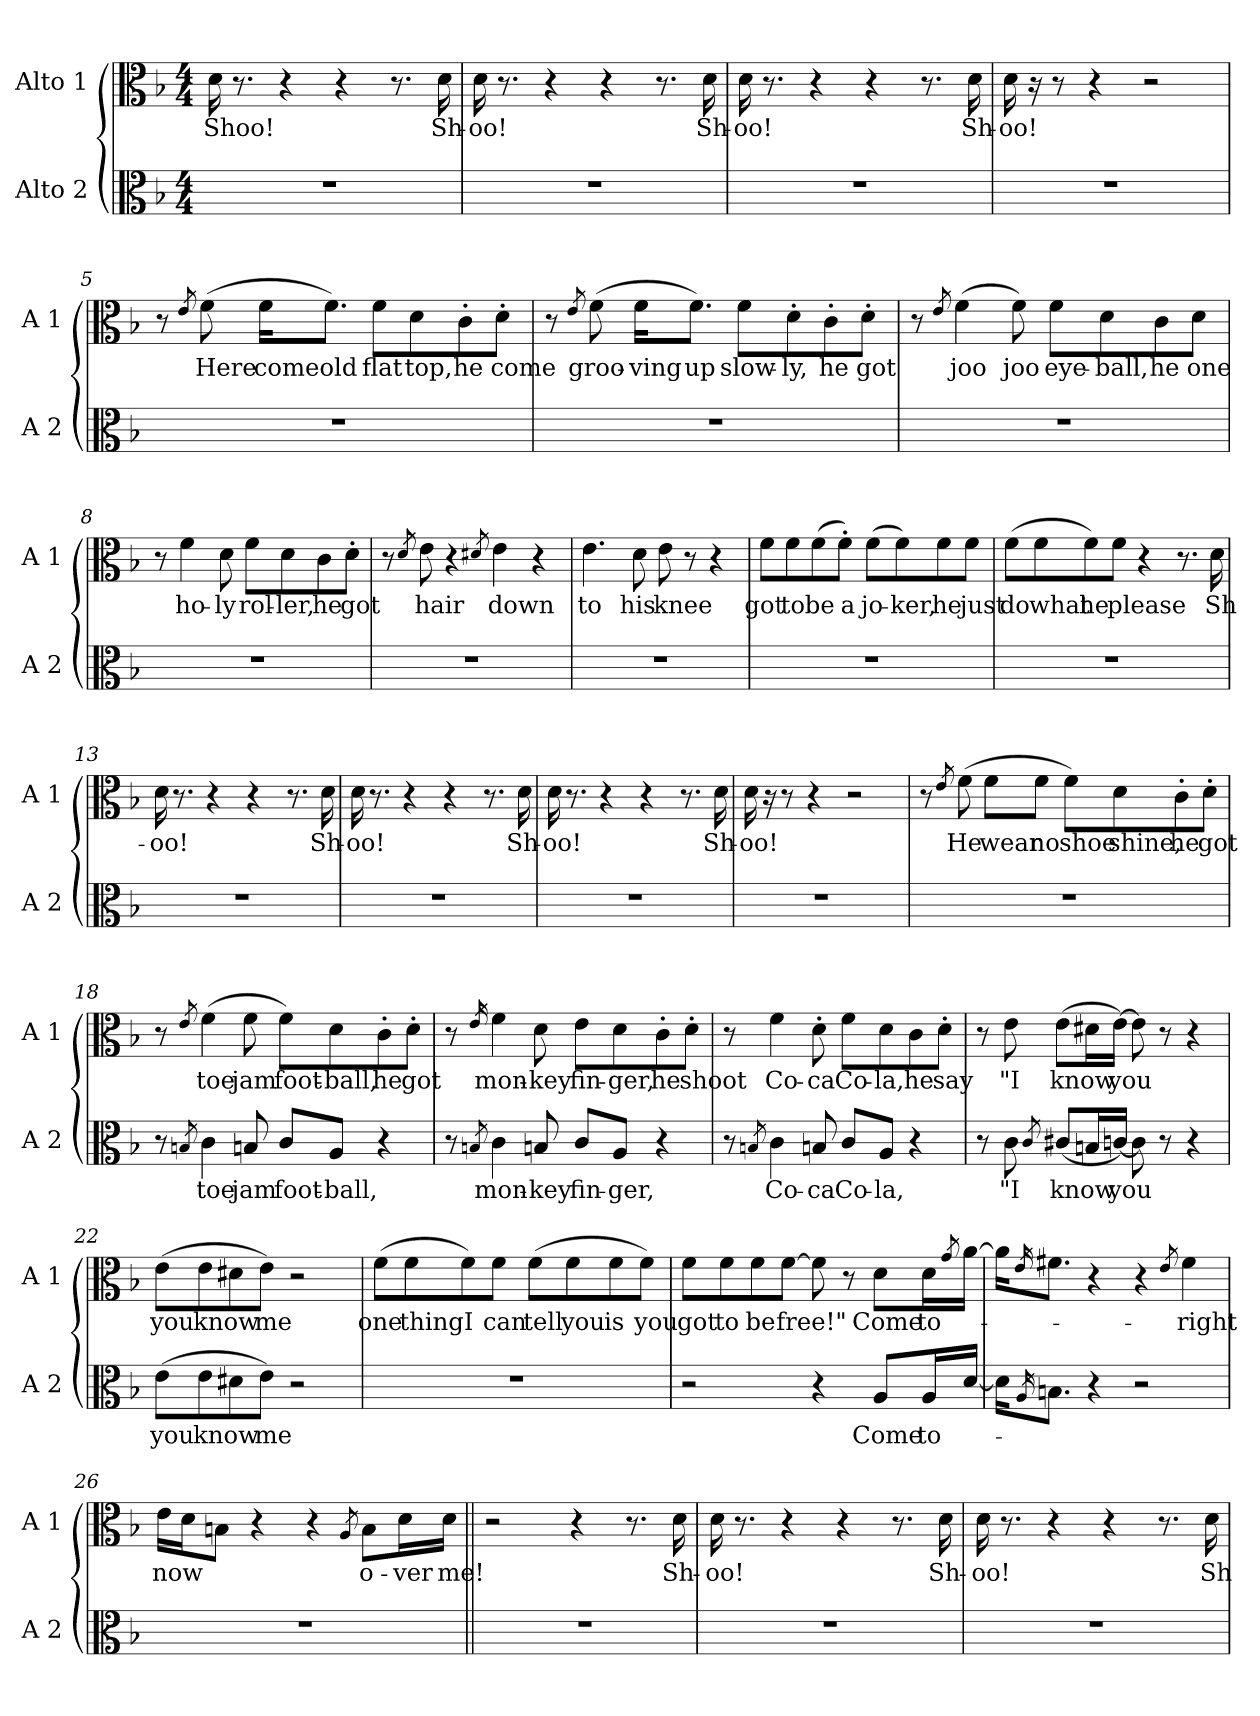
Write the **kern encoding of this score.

**kern	**text	**kern	**text
*part2	*part2	*part1	*part1
*staff2	*staff2	*staff1	*staff1
*I"Alto 2	*	*I"Alto 1	*
*I'A 2	*	*I'A 1	*
*clefC3	*	*clefC3	*
*k[b-]	*	*k[b-]	*
*d:	*	*d:	*
*M4/4	*	*M4/4	*
*MM120	*	*MM120	*
=1	=1	=1	=1
!	!	!LO:N:head=solid	!LO:LY:b
1r	.	16d\	Shoo!
.	.	8.r	.
.	.	4r	.
.	.	4r	.
.	.	8.r	.
!	!	!LO:N:head=solid	!LO:LY:b
.	.	16d\	Sh-
=2	=2	=2	=2
!	!	!LO:N:head=solid	!LO:LY:b
1r	.	16d\	-oo!
.	.	8.r	.
.	.	4r	.
.	.	4r	.
.	.	8.r	.
!	!	!LO:N:head=solid	!LO:LY:b
.	.	16d\	Sh-
=3	=3	=3	=3
!	!	!LO:N:head=solid	!LO:LY:b
1r	.	16d\	-oo!
.	.	8.r	.
.	.	4r	.
.	.	4r	.
.	.	8.r	.
!	!	!LO:N:head=solid	!LO:LY:b
.	.	16d\	Sh-
=4	=4	=4	=4
!	!	!LO:N:head=solid	!LO:LY:b
1r	.	16d\	-oo!
.	.	16r	.
.	.	8r	.
.	.	4r	.
.	.	2r	.
=5	=5	=5	=5
1r	.	8r	.
.	.	8qe/	.
!	!	!	!LO:LY:b
.	.	(>8f\	Here
!	!	!	!LO:LY:b
.	.	16f\KL	come
!	!	!	!LO:LY:b
.	.	8.f\J)	old
!	!	!	!LO:LY:b
.	.	8f\L	flat
!	!	!	!LO:LY:b
.	.	8d\	top,
!	!	!	!LO:LY:b
.	.	8c'\	he
!	!	!	!LO:LY:b
.	.	8d'\J	come
=6	=6	=6	=6
1r	.	8r	.
.	.	8qe/	.
!	!	!	!LO:LY:b
.	.	(>8f\	groo-
!	!	!	!LO:LY:b
.	.	16f\KL	-ving
!	!	!	!LO:LY:b
.	.	8.f\J)	up
!	!	!	!LO:LY:b
.	.	8f\L	slow-
!	!	!	!LO:LY:b
.	.	8d'\	-ly,
!	!	!	!LO:LY:b
.	.	8c'\	he
!	!	!	!LO:LY:b
.	.	8d'\J	got
=7	=7	=7	=7
1r	.	8r	.
.	.	8qe/	.
!	!	!	!LO:LY:b
.	.	(>4f\	joo
!	!	!	!LO:LY:b
.	.	8f\)	joo
!	!	!	!LO:LY:b
.	.	8f\L	eye-
!	!	!	!LO:LY:b
.	.	8d\	-ball,
!	!	!	!LO:LY:b
.	.	8c\	he
!	!	!	!LO:LY:b
.	.	8d\J	one
=8	=8	=8	=8
1r	.	8r	.
!	!	!	!LO:LY:b
.	.	4f\	ho-
!	!	!	!LO:LY:b
.	.	8d\	-ly
!	!	!	!LO:LY:b
.	.	8f\L	rol-
!	!	!	!LO:LY:b
.	.	8d\	-ler,
!	!	!	!LO:LY:b
.	.	8c\	he
!	!	!	!LO:LY:b
.	.	8d'\J	got
=9	=9	=9	=9
1r	.	8r	.
.	.	8qd/	.
!	!	!	!LO:LY:b
.	.	8e\	hair
.	.	4r	.
.	.	8qd#X/	.
!	!	!	!LO:LY:b
.	.	4e\	down
.	.	4r	.
=10	=10	=10	=10
!	!	!	!LO:LY:b
1r	.	4.e\	to
!	!	!	!LO:LY:b
.	.	8d\	his
!	!	!	!LO:LY:b
.	.	8e\	knee
.	.	8r	.
.	.	4r	.
=11	=11	=11	=11
!	!	!	!LO:LY:b
1r	.	8f\L	got
!	!	!	!LO:LY:b
.	.	8f\	to
!	!	!	!LO:LY:b
.	.	(>8f\	be
!	!	!	!LO:LY:b
.	.	8f'\J)	a
!	!	!	!LO:LY:b
.	.	(>8f\L	jo-
!	!	!	!LO:LY:b
.	.	8f\)	-ker,
!	!	!	!LO:LY:b
.	.	8f\	he
!	!	!	!LO:LY:b
.	.	8f\J	just
=12	=12	=12	=12
!	!	!	!LO:LY:b
1r	.	(>8f\L	do
!	!	!	!LO:LY:b
.	.	8f\	what
!	!	!	!LO:LY:b
.	.	8f\)	he
!	!	!	!LO:LY:b
.	.	8f\J	please
.	.	4r	.
.	.	8.r	.
!	!	!LO:N:head=solid	!LO:LY:b
.	.	16d\	Sh-
=13	=13	=13	=13
!	!	!LO:N:head=solid	!LO:LY:b
1r	.	16d\	-oo!
.	.	8.r	.
.	.	4r	.
.	.	4r	.
.	.	8.r	.
!	!	!LO:N:head=solid	!LO:LY:b
.	.	16d\	Sh-
=14	=14	=14	=14
!	!	!LO:N:head=solid	!LO:LY:b
1r	.	16d\	-oo!
.	.	8.r	.
.	.	4r	.
.	.	4r	.
.	.	8.r	.
!	!	!LO:N:head=solid	!LO:LY:b
.	.	16d\	Sh-
=15	=15	=15	=15
!	!	!LO:N:head=solid	!LO:LY:b
1r	.	16d\	-oo!
.	.	8.r	.
.	.	4r	.
.	.	4r	.
.	.	8.r	.
!	!	!LO:N:head=solid	!LO:LY:b
.	.	16d\	Sh-
=16	=16	=16	=16
!	!	!LO:N:head=solid	!LO:LY:b
1r	.	16d\	-oo!
.	.	16r	.
.	.	8r	.
.	.	4r	.
.	.	2r	.
=17	=17	=17	=17
1r	.	8r	.
.	.	8qe/	.
!	!	!	!LO:LY:b
.	.	(>8f\	He
!	!	!	!LO:LY:b
.	.	8f\L	wear
!	!	!	!LO:LY:b
.	.	8f\J	no
!	!	!	!LO:LY:b
.	.	8f\L)	shoe
!	!	!	!LO:LY:b
.	.	8d\	shine,
!	!	!	!LO:LY:b
.	.	8c'\	he
!	!	!	!LO:LY:b
.	.	8d'\J	got
=18	=18	=18	=18
8r	.	8r	.
8qBn/	.	8qe/	.
!	!LO:LY:b	!	!LO:LY:b
4c\	toe	(>4f\	toe
!	!LO:LY:b	!	!LO:LY:b
8B/	jam	8f\	jam
!	!LO:LY:b	!	!LO:LY:b
8c/L	foot-	8f\L)	foot-
!	!LO:LY:b	!	!LO:LY:b
8A/J	-ball,	8d\	-ball,
!	!	!	!LO:LY:b
4r	.	8c'\	he
!	!	!	!LO:LY:b
.	.	8d'\J	got
=19	=19	=19	=19
8r	.	8r	.
8qBn/	.	16qe/	.
!	!LO:LY:b	!	!LO:LY:b
4c\	mon-	4f\	mon-
!	!LO:LY:b	!	!LO:LY:b
8B/	-key	8d\	-key
!	!LO:LY:b	!	!LO:LY:b
8c/L	fin-	8e\L	fin-
!	!LO:LY:b	!	!LO:LY:b
8A/J	-ger,	8d\	-ger,
!	!	!	!LO:LY:b
4r	.	8c'\	he
!	!	!	!LO:LY:b
.	.	8d'\J	shoot
=20	=20	=20	=20
8r	.	8r	.
8qBn/	.	.	.
!	!LO:LY:b	!	!LO:LY:b
4c\	Co-	4f\	Co-
!	!LO:LY:b	!	!LO:LY:b
8B/	-ca	8d'\	-ca
!LO:N:head=solid	!LO:LY:b	!	!LO:LY:b
8c/L	Co-	8f\L	Co-
!LO:N:head=solid	!LO:LY:b	!	!LO:LY:b
8A/J	-la,	8d\	-la,
!	!	!	!LO:LY:b
4r	.	8c\	he
!	!	!	!LO:LY:b
.	.	8d'\J	say
=21	=21	=21	=21
8r	.	8r	.
!	!LO:LY:b	!	!LO:LY:b
8c\	"I	8e\	"I
8qc/	.	.	.
!	!LO:LY:b	!	!LO:LY:b
(<8c#X/L	know	(>8e\L	know
16Bn/L	.	16d#X\L	.
!	!LO:LY:b	!	!LO:LY:b
[16cn/JJ)	you	[16e\JJ)	you
8c\]	.	8e\]	.
8r	.	8r	.
4r	.	4r	.
=22	=22	=22	=22
!	!LO:LY:b	!	!LO:LY:b
(>8e\L	you	(>8e\L	you
!	!LO:LY:b	!	!LO:LY:b
8e\	know	8e\	know
8d#X\	.	8d#X\	.
!	!LO:LY:b	!	!LO:LY:b
8e\J)	me	8e\J)	me
2r	.	2r	.
=23	=23	=23	=23
!	!	!	!LO:LY:b
1r	.	(>8f\L	one
!	!	!	!LO:LY:b
.	.	8f\	thing
!	!	!	!LO:LY:b
.	.	8f\)	I
!	!	!	!LO:LY:b
.	.	8f\J	can
!	!	!	!LO:LY:b
.	.	(>8f\L	tell
!	!	!	!LO:LY:b
.	.	8f\	you
!	!	!	!LO:LY:b
.	.	8f\	is
!	!	!	!LO:LY:b
.	.	8f\J)	you
=24	=24	=24	=24
!	!	!	!LO:LY:b
2r	.	8f\L	got
!	!	!	!LO:LY:b
.	.	8f\	to
!	!	!	!LO:LY:b
.	.	8f\	be
!	!	!	!LO:LY:b
.	.	[8f\J	free!"
4r	.	8f\]	.
.	.	8r	.
!	!LO:LY:b	!	!LO:LY:b
8A/L	Come	8d\L	Come
!	!LO:LY:b	!	!LO:LY:b
16A/L	to-	16d\L	to-
.	.	8qg/	.
[16d/JJ	.	[16a\JJ	.
=25	=25	=25	=25
16d\KL]	.	16a\KL]	.
16qA/	.	16qe/	.
8.Bn\J	.	8.f#X\J	.
4r	.	4r	.
2r	.	4r	.
.	.	8qe/	.
!	!	!	!LO:LY:b
.	.	4f#\	right
=26	=26	=26	=26
!	!	!	!LO:LY:b
1r	.	16e\LL	now
.	.	16d\J	.
.	.	8Bn\J	.
.	.	4r	.
.	.	4r	.
.	.	8qA/	.
!	!	!	!LO:LY:b
.	.	8B\L	o-
!	!	!	!LO:LY:b
.	.	16d\L	-ver
!	!	!	!LO:LY:b
.	.	16d\JJ	me!
=27||	=27||	=27||	=27||
1r	.	2r	.
.	.	4r	.
.	.	8.r	.
!	!	!LO:N:head=solid	!LO:LY:b
.	.	16d\	Sh-
=28	=28	=28	=28
!	!	!LO:N:head=solid	!LO:LY:b
1r	.	16d\	-oo!
.	.	8.r	.
.	.	4r	.
.	.	4r	.
.	.	8.r	.
!	!	!LO:N:head=solid	!LO:LY:b
.	.	16d\	Sh-
=29	=29	=29	=29
!	!	!LO:N:head=solid	!LO:LY:b
1r	.	16d\	-oo!
.	.	8.r	.
.	.	4r	.
.	.	4r	.
.	.	8.r	.
!	!	!LO:N:head=solid	!LO:LY:b
.	.	16d\	Sh-
=	=	=	=
*-	*-	*-	*-
